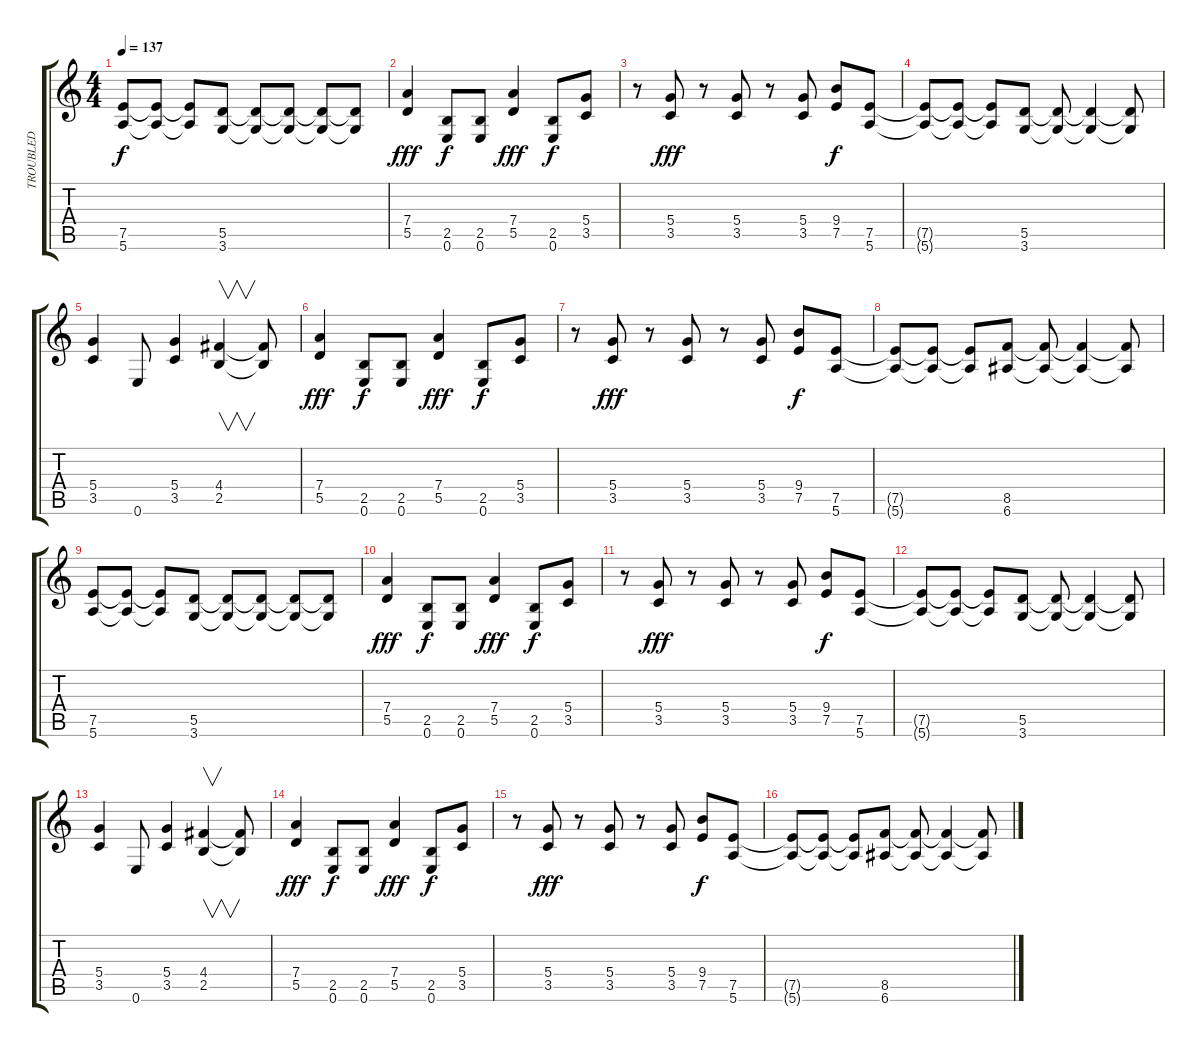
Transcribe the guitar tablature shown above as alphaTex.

\track ("TROUBLED" "TROUBLED") {instrument electricbassfinger}
\staff {score tabs}
\tuning (E4 B3 G3 D3 A2 E2) {hide}
\ts (4 4)
\tempo 137
\clef g2
\ks c
(7.5 5.6).8{dy f} (7.5{t} 5.6{t}).8 (7.5{t} 5.6{t}).8 (5.5 3.6).8 (5.5{t} 3.6{t}).8 (5.5{t} 3.6{t}).8 (5.5{t} 3.6{t}).8 (5.5{t} 3.6{t}).8 |
(7.4 5.5).4{dy fff} (2.5 0.6).8{dy f} (2.5 0.6).8 (7.4 5.5).4{dy fff} (2.5 0.6).8{dy f} (5.4 3.5).8 |
r.8 (5.4 3.5).8{dy fff} r.8 (5.4 3.5).8 r.8 (5.4 3.5).8 (9.4 7.5).8{dy f} (7.5 5.6).8 |
(7.5{t} 5.6{t}).8 (7.5{t} 5.6{t}).8 (7.5{t} 5.6{t}).8 (5.5 3.6).8 (5.5{t} 3.6{t}).8 (5.5{t} 3.6{t}).4 (5.5{t} 3.6{t}).8 |
(5.4 3.5).4 0.6.8 (5.4 3.5).4 (4.4 2.5).4{v} (4.4{t} 2.5{t}).8 |
(7.4 5.5).4{dy fff} (2.5 0.6).8{dy f} (2.5 0.6).8 (7.4 5.5).4{dy fff} (2.5 0.6).8{dy f} (5.4 3.5).8 |
r.8 (5.4 3.5).8{dy fff} r.8 (5.4 3.5).8 r.8 (5.4 3.5).8 (9.4 7.5).8{dy f} (7.5 5.6).8 |
(7.5{t} 5.6{t}).8 (7.5{t} 5.6{t}).8 (7.5{t} 5.6{t}).8 (8.5 6.6).8 (8.5{t} 6.6{t}).8 (8.5{t} 6.6{t}).4 (8.5{t} 6.6{t}).8 |
(7.5 5.6).8 (7.5{t} 5.6{t}).8 (7.5{t} 5.6{t}).8 (5.5 3.6).8 (5.5{t} 3.6{t}).8 (5.5{t} 3.6{t}).8 (5.5{t} 3.6{t}).8 (5.5{t} 3.6{t}).8 |
(7.4 5.5).4{dy fff} (2.5 0.6).8{dy f} (2.5 0.6).8 (7.4 5.5).4{dy fff} (2.5 0.6).8{dy f} (5.4 3.5).8 |
r.8 (5.4 3.5).8{dy fff} r.8 (5.4 3.5).8 r.8 (5.4 3.5).8 (9.4 7.5).8{dy f} (7.5 5.6).8 |
(7.5{t} 5.6{t}).8 (7.5{t} 5.6{t}).8 (7.5{t} 5.6{t}).8 (5.5 3.6).8 (5.5{t} 3.6{t}).8 (5.5{t} 3.6{t}).4 (5.5{t} 3.6{t}).8 |
(5.4 3.5).4 0.6.8 (5.4 3.5).4 (4.4 2.5).4{v} (4.4{t} 2.5{t}).8 |
(7.4 5.5).4{dy fff} (2.5 0.6).8{dy f} (2.5 0.6).8 (7.4 5.5).4{dy fff} (2.5 0.6).8{dy f} (5.4 3.5).8 |
r.8 (5.4 3.5).8{dy fff} r.8 (5.4 3.5).8 r.8 (5.4 3.5).8 (9.4 7.5).8{dy f} (7.5 5.6).8 |
(7.5{t} 5.6{t}).8 (7.5{t} 5.6{t}).8 (7.5{t} 5.6{t}).8 (8.5 6.6).8 (8.5{t} 6.6{t}).8 (8.5{t} 6.6{t}).4 (8.5{t} 6.6{t}).8
